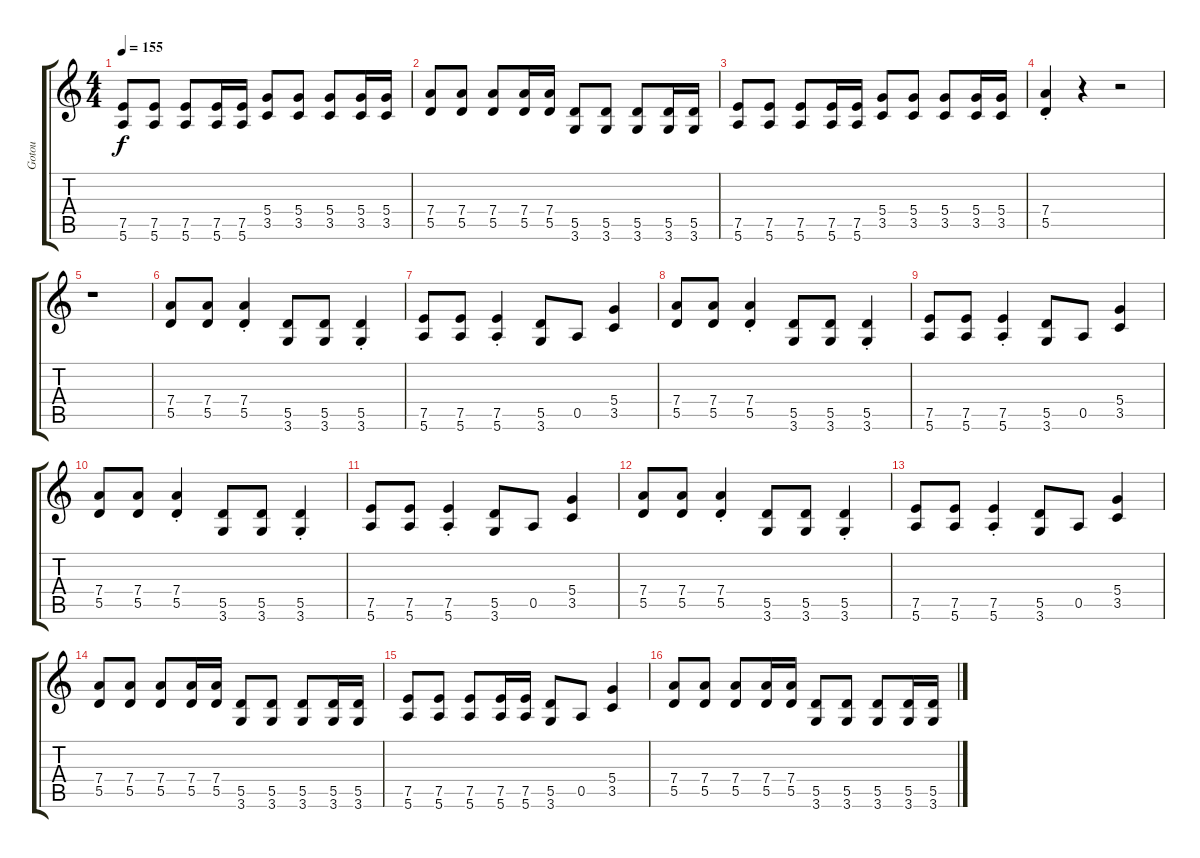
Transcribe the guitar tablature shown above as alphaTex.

\track ("Gotou" "Gotou") {instrument distortionguitar}
\staff {score tabs}
\tuning (E4 B3 G3 D3 A2 E2) {hide}
\ts (4 4)
\tempo 155
\clef g2
\ks c
(7.5 5.6).8{dy f} (7.5 5.6).8 (7.5 5.6).8 (7.5 5.6).16 (7.5 5.6).16 (5.4 3.5).8 (5.4 3.5).8 (5.4 3.5).8 (5.4 3.5).16 (5.4 3.5).16 |
(7.4 5.5).8 (7.4 5.5).8 (7.4 5.5).8 (7.4 5.5).16 (7.4 5.5).16 (5.5 3.6).8 (5.5 3.6).8 (5.5 3.6).8 (5.5 3.6).16 (5.5 3.6).16 |
(7.5 5.6).8 (7.5 5.6).8 (7.5 5.6).8 (7.5 5.6).16 (7.5 5.6).16 (5.4 3.5).8 (5.4 3.5).8 (5.4 3.5).8 (5.4 3.5).16 (5.4 3.5).16 |
(7.4{st} 5.5{st}).4 r.4 r.2 |
r.1 |
(7.4 5.5).8 (7.4 5.5).8 (7.4{st} 5.5{st}).4 (5.5 3.6).8 (5.5 3.6).8 (5.5{st} 3.6{st}).4 |
(7.5 5.6).8 (7.5 5.6).8 (7.5{st} 5.6{st}).4 (5.5 3.6).8 0.5.8 (5.4 3.5).4 |
(7.4 5.5).8 (7.4 5.5).8 (7.4{st} 5.5{st}).4 (5.5 3.6).8 (5.5 3.6).8 (5.5{st} 3.6{st}).4 |
(7.5 5.6).8 (7.5 5.6).8 (7.5{st} 5.6{st}).4 (5.5 3.6).8 0.5.8 (5.4 3.5).4 |
(7.4 5.5).8 (7.4 5.5).8 (7.4{st} 5.5{st}).4 (5.5 3.6).8 (5.5 3.6).8 (5.5{st} 3.6{st}).4 |
(7.5 5.6).8 (7.5 5.6).8 (7.5{st} 5.6{st}).4 (5.5 3.6).8 0.5.8 (5.4 3.5).4 |
(7.4 5.5).8 (7.4 5.5).8 (7.4{st} 5.5{st}).4 (5.5 3.6).8 (5.5 3.6).8 (5.5{st} 3.6{st}).4 |
(7.5 5.6).8 (7.5 5.6).8 (7.5{st} 5.6{st}).4 (5.5 3.6).8 0.5.8 (5.4 3.5).4 |
(7.4 5.5).8 (7.4 5.5).8 (7.4 5.5).8 (7.4 5.5).16 (7.4 5.5).16 (5.5 3.6).8 (5.5 3.6).8 (5.5 3.6).8 (5.5 3.6).16 (5.5 3.6).16 |
(7.5 5.6).8 (7.5 5.6).8 (7.5 5.6).8 (7.5 5.6).16 (7.5 5.6).16 (5.5 3.6).8 0.5.8 (5.4 3.5).4 |
(7.4 5.5).8 (7.4 5.5).8 (7.4 5.5).8 (7.4 5.5).16 (7.4 5.5).16 (5.5 3.6).8 (5.5 3.6).8 (5.5 3.6).8 (5.5 3.6).16 (5.5 3.6).16
